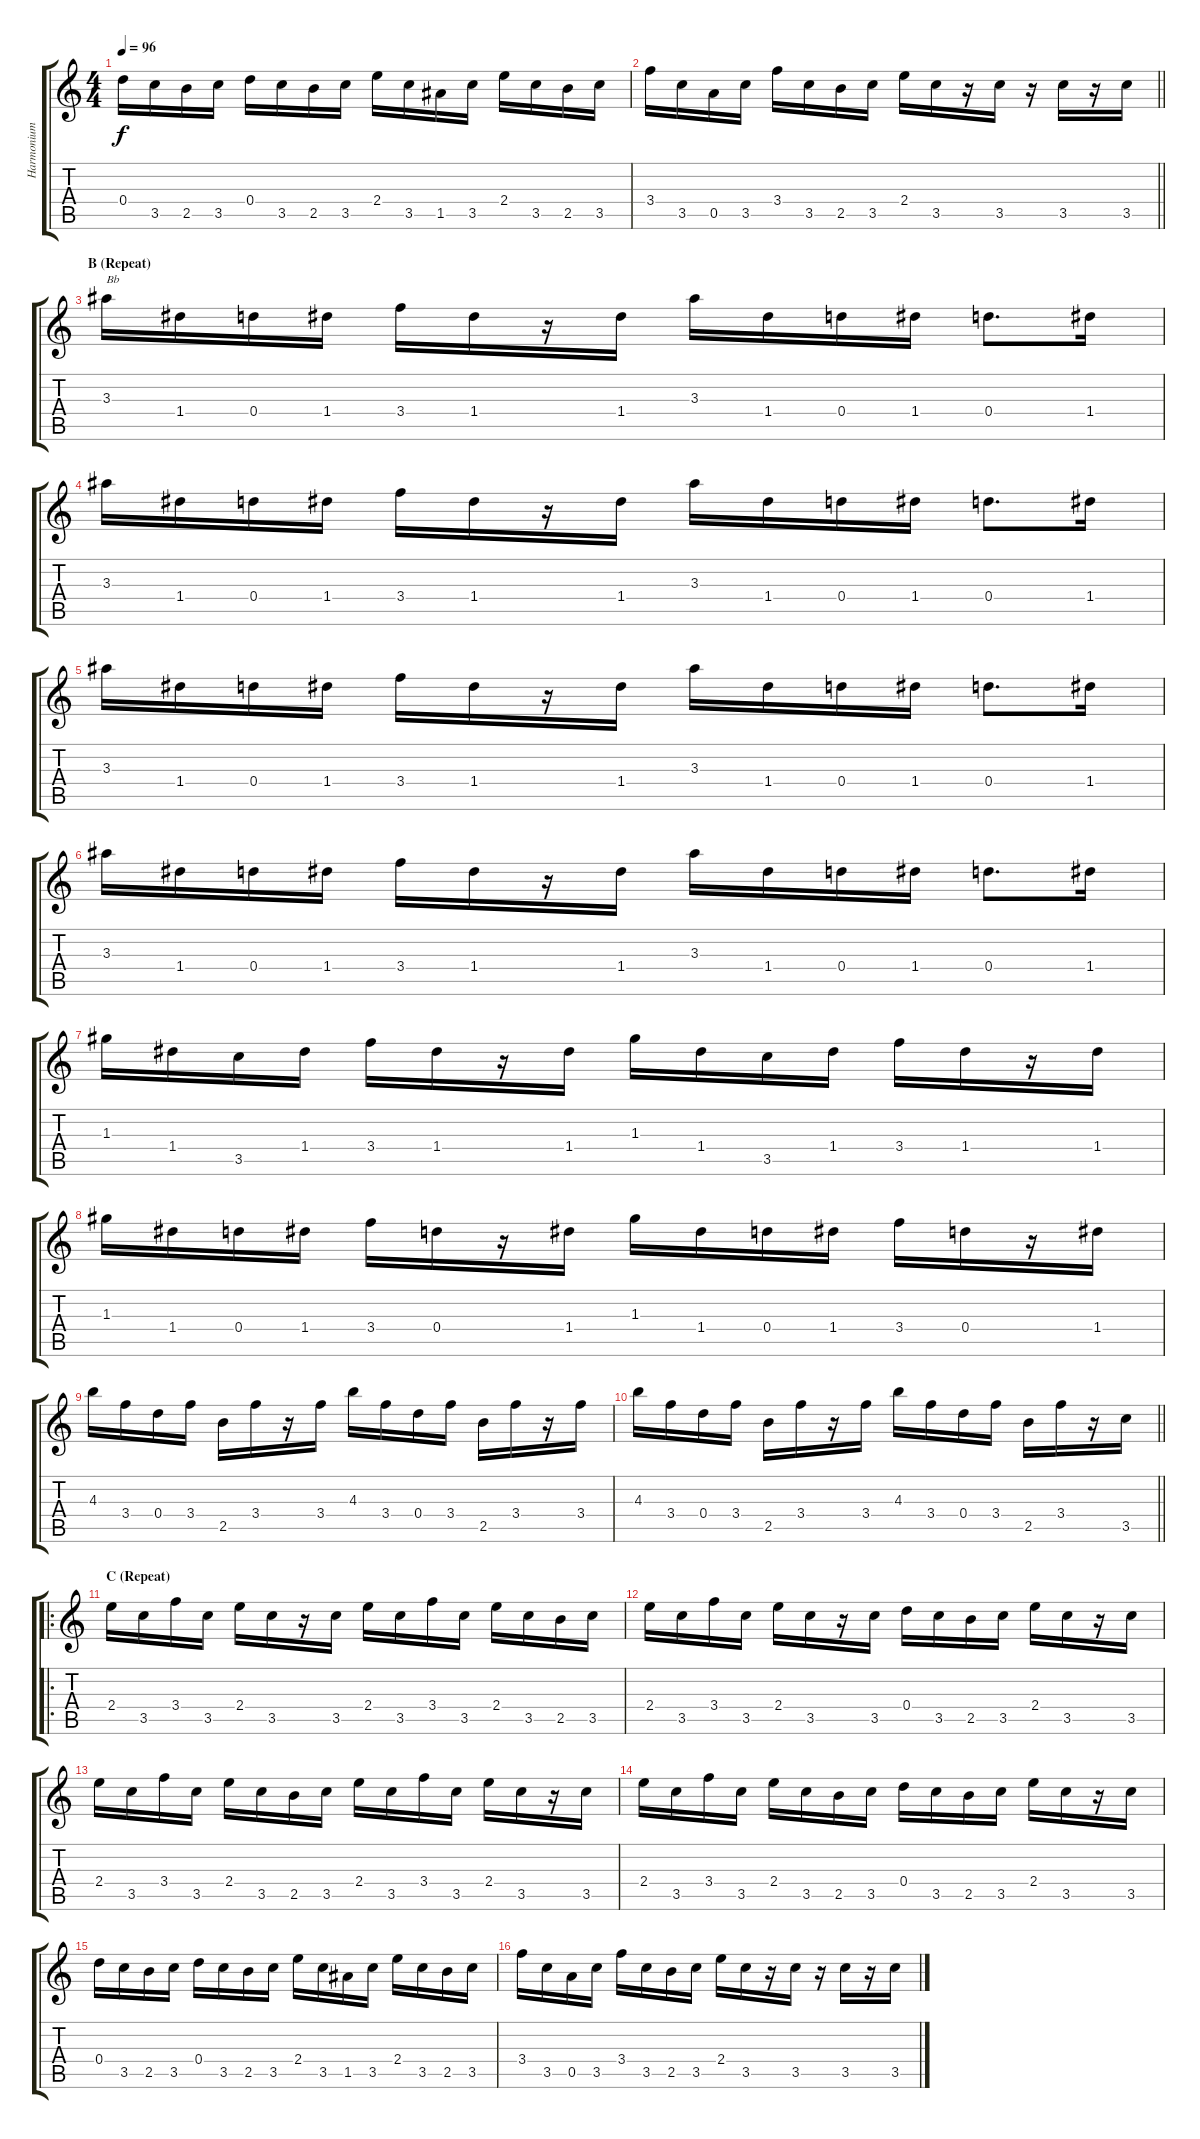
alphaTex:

\track ("Harmonium - Right hand" "Harmonium ") {instrument churchorgan}
\staff {score tabs}
\tuning (E6 B5 G5 D5 A4 E4) {hide}
\ts (4 4)
\tempo 96
\clef g2
\ks c
0.4.16{dy f} 3.5.16 2.5.16 3.5.16 0.4.16 3.5.16 2.5.16 3.5.16 2.4.16 3.5.16 1.5.16 3.5.16 2.4.16 3.5.16 2.5.16 3.5.16 |
\barLineRight lightlight
3.4.16 3.5.16 0.5.16 3.5.16 3.4.16 3.5.16 2.5.16 3.5.16 2.4.16 3.5.16 r.16 3.5.16 r.16 3.5.16 r.16 3.5.16 |
\section ("" "B (Repeat)")
3.3.16{txt "Bb"} 1.4.16 0.4.16 1.4.16 3.4.16 1.4.16 r.16 1.4.16 3.3.16 1.4.16 0.4.16 1.4.16 0.4.8{d} 1.4.16 |
3.3.16 1.4.16 0.4.16 1.4.16 3.4.16 1.4.16 r.16 1.4.16 3.3.16 1.4.16 0.4.16 1.4.16 0.4.8{d} 1.4.16 |
3.3.16 1.4.16 0.4.16 1.4.16 3.4.16 1.4.16 r.16 1.4.16 3.3.16 1.4.16 0.4.16 1.4.16 0.4.8{d} 1.4.16 |
3.3.16 1.4.16 0.4.16 1.4.16 3.4.16 1.4.16 r.16 1.4.16 3.3.16 1.4.16 0.4.16 1.4.16 0.4.8{d} 1.4.16 |
1.3.16 1.4.16 3.5.16 1.4.16 3.4.16 1.4.16 r.16 1.4.16 1.3.16 1.4.16 3.5.16 1.4.16 3.4.16 1.4.16 r.16 1.4.16 |
1.3.16 1.4.16 0.4.16 1.4.16 3.4.16 0.4.16 r.16 1.4.16 1.3.16 1.4.16 0.4.16 1.4.16 3.4.16 0.4.16 r.16 1.4.16 |
4.3.16 3.4.16 0.4.16 3.4.16 2.5.16 3.4.16 r.16 3.4.16 4.3.16 3.4.16 0.4.16 3.4.16 2.5.16 3.4.16 r.16 3.4.16 |
\barLineRight lightlight
4.3.16 3.4.16 0.4.16 3.4.16 2.5.16 3.4.16 r.16 3.4.16 4.3.16 3.4.16 0.4.16 3.4.16 2.5.16 3.4.16 r.16 3.5.16 |
\ro
\section ("" "C (Repeat)")
2.4.16 3.5.16 3.4.16 3.5.16 2.4.16 3.5.16 r.16 3.5.16 2.4.16 3.5.16 3.4.16 3.5.16 2.4.16 3.5.16 2.5.16 3.5.16 |
2.4.16 3.5.16 3.4.16 3.5.16 2.4.16 3.5.16 r.16 3.5.16 0.4.16 3.5.16 2.5.16 3.5.16 2.4.16 3.5.16 r.16 3.5.16 |
2.4.16 3.5.16 3.4.16 3.5.16 2.4.16 3.5.16 2.5.16 3.5.16 2.4.16 3.5.16 3.4.16 3.5.16 2.4.16 3.5.16 r.16 3.5.16 |
2.4.16 3.5.16 3.4.16 3.5.16 2.4.16 3.5.16 2.5.16 3.5.16 0.4.16 3.5.16 2.5.16 3.5.16 2.4.16 3.5.16 r.16 3.5.16 |
0.4.16 3.5.16 2.5.16 3.5.16 0.4.16 3.5.16 2.5.16 3.5.16 2.4.16 3.5.16 1.5.16 3.5.16 2.4.16 3.5.16 2.5.16 3.5.16 |
3.4.16 3.5.16 0.5.16 3.5.16 3.4.16 3.5.16 2.5.16 3.5.16 2.4.16 3.5.16 r.16 3.5.16 r.16 3.5.16 r.16 3.5.16
